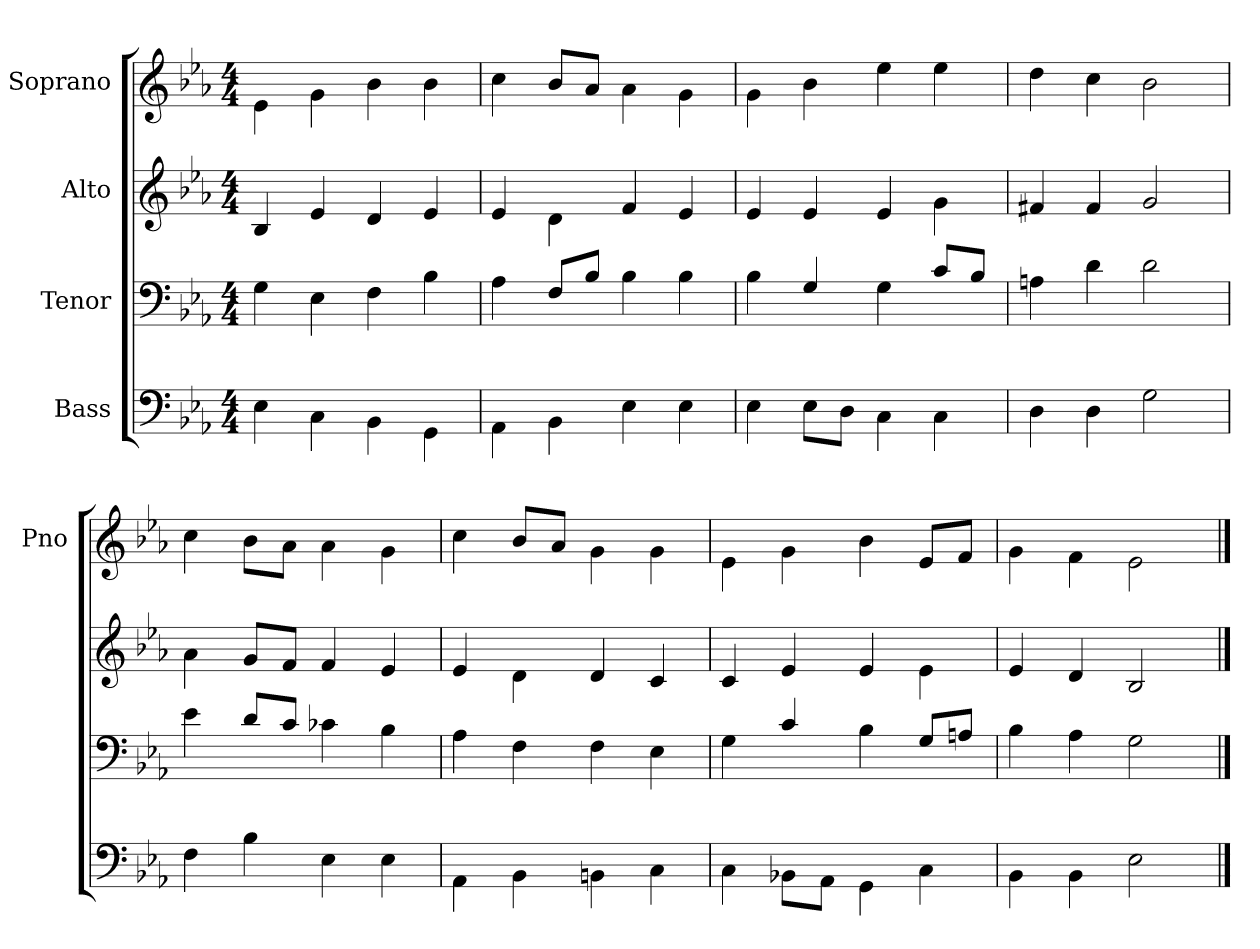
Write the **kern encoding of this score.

**kern	**kern	**kern	**kern
*part4	*part3	*part2	*part1
*staff4	*staff3	*staff2	*staff1
*I"Bass	*I"Tenor	*I"Alto	*I"Soprano
*	*	*	*I'Pno
*clefF4	*clefF4	*clefG2	*clefG2
*k[b-e-a-]	*k[b-e-a-]	*k[b-e-a-]	*k[b-e-a-]
*E-:	*E-:	*E-:	*E-:
*M4/4	*M4/4	*M4/4	*M4/4
=	=	=	=
4E-\	4G\	4B-/	4e-\
4C\	4E-\	4e-/	4g\
4BB-\	4F\	4d/	4b-\
4GG\	4B-\	4e-/	4b-\
=	=	=	=
4AA-\	4A-\	4e-/	4cc\
4BB-\	8F/L	4d\	8b-/L
.	8B-/J	.	8a-/J
4E-\	4B-\	4f/	4a-\
4E-\	4B-\	4e-/	4g\
=	=	=	=
4E-\	4B-\	4e-/	4g\
8E-\L	4G/	4e-/	4b-\
8D\J	.	.	.
4C\	4G\	4e-/	4ee-\
4C\	8c/L	4g\	4ee-\
.	8B-/J	.	.
=	=	=	=
4D\	4An\	4f#X/	4dd\
4D\	4d\	4f#/	4cc\
2G\	2d\	2g/	2b-\
=	=	=	=
4F\	4e-\	4a-\	4cc\
4B-\	8d/L	8g/L	8b-\L
.	8c/J	8f/J	8a-\J
4E-\	4c-X\	4f/	4a-\
4E-\	4B-\	4e-/	4g\
=	=	=	=
4AA-\	4A-\	4e-/	4cc\
4BB-\	4F\	4d\	8b-/L
.	.	.	8a-/J
4BBn\	4F\	4d/	4g\
4C\	4E-\	4c/	4g\
=	=	=	=
4C\	4G\	4c/	4e-\
8BB-X\L	4c/	4e-/	4g\
8AA-\J	.	.	.
4GG\	4B-\	4e-/	4b-\
4C\	8G/L	4e-\	8e-/L
.	8An/J	.	8f/J
=	=	=	=
4BB-\	4B-\	4e-/	4g\
4BB-\	4A-\	4d/	4f\
2E-\	2G\	2B-/	2e-\
==	==	==	==
*-	*-	*-	*-
